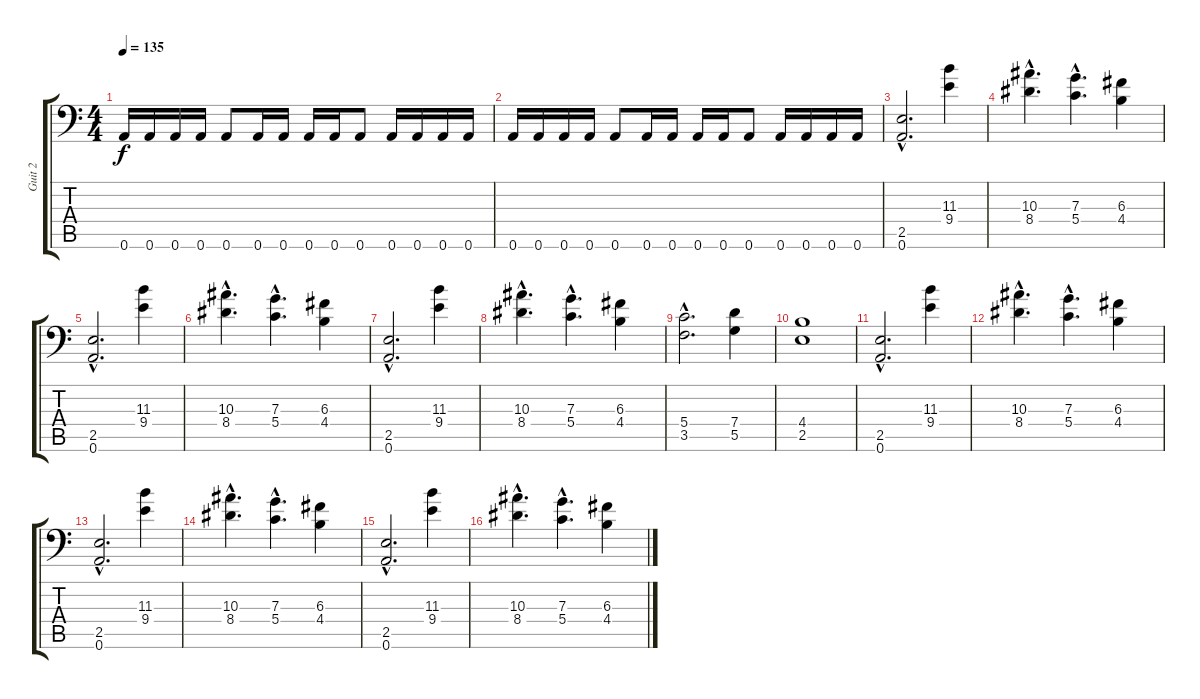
\track ("Guit 2" "Guit 2") {instrument distortionguitar}
\staff {score tabs}
\tuning (A3 E3 C3 G2 D2 A1) {hide}
\ts (4 4)
\tempo 135
\clef f4
\ks c
0.6.16{dy f} 0.6.16 0.6.16 0.6.16 0.6.8 0.6.16 0.6.16 0.6.16 0.6.16 0.6.8 0.6.16 0.6.16 0.6.16 0.6.16 |
0.6.16 0.6.16 0.6.16 0.6.16 0.6.8 0.6.16 0.6.16 0.6.16 0.6.16 0.6.8 0.6.16 0.6.16 0.6.16 0.6.16 |
(2.5{hac} 0.6{hac}).2{d} (11.3 9.4).4 |
(10.3{hac} 8.4{hac}).4{d} (7.3{hac} 5.4{hac}).4{d} (6.3 4.4).4 |
(2.5{hac} 0.6{hac}).2{d} (11.3 9.4).4 |
(10.3{hac} 8.4{hac}).4{d} (7.3{hac} 5.4{hac}).4{d} (6.3 4.4).4 |
(2.5{hac} 0.6{hac}).2{d} (11.3 9.4).4 |
(10.3{hac} 8.4{hac}).4{d} (7.3{hac} 5.4{hac}).4{d} (6.3 4.4).4 |
(5.4{hac} 3.5{hac}).2{d} (7.4 5.5).4 |
(4.4 2.5).1 |
(2.5{hac} 0.6{hac}).2{d} (11.3 9.4).4 |
(10.3{hac} 8.4{hac}).4{d} (7.3{hac} 5.4{hac}).4{d} (6.3 4.4).4 |
(2.5{hac} 0.6{hac}).2{d} (11.3 9.4).4 |
(10.3{hac} 8.4{hac}).4{d} (7.3{hac} 5.4{hac}).4{d} (6.3 4.4).4 |
(2.5{hac} 0.6{hac}).2{d} (11.3 9.4).4 |
(10.3{hac} 8.4{hac}).4{d} (7.3{hac} 5.4{hac}).4{d} (6.3 4.4).4
